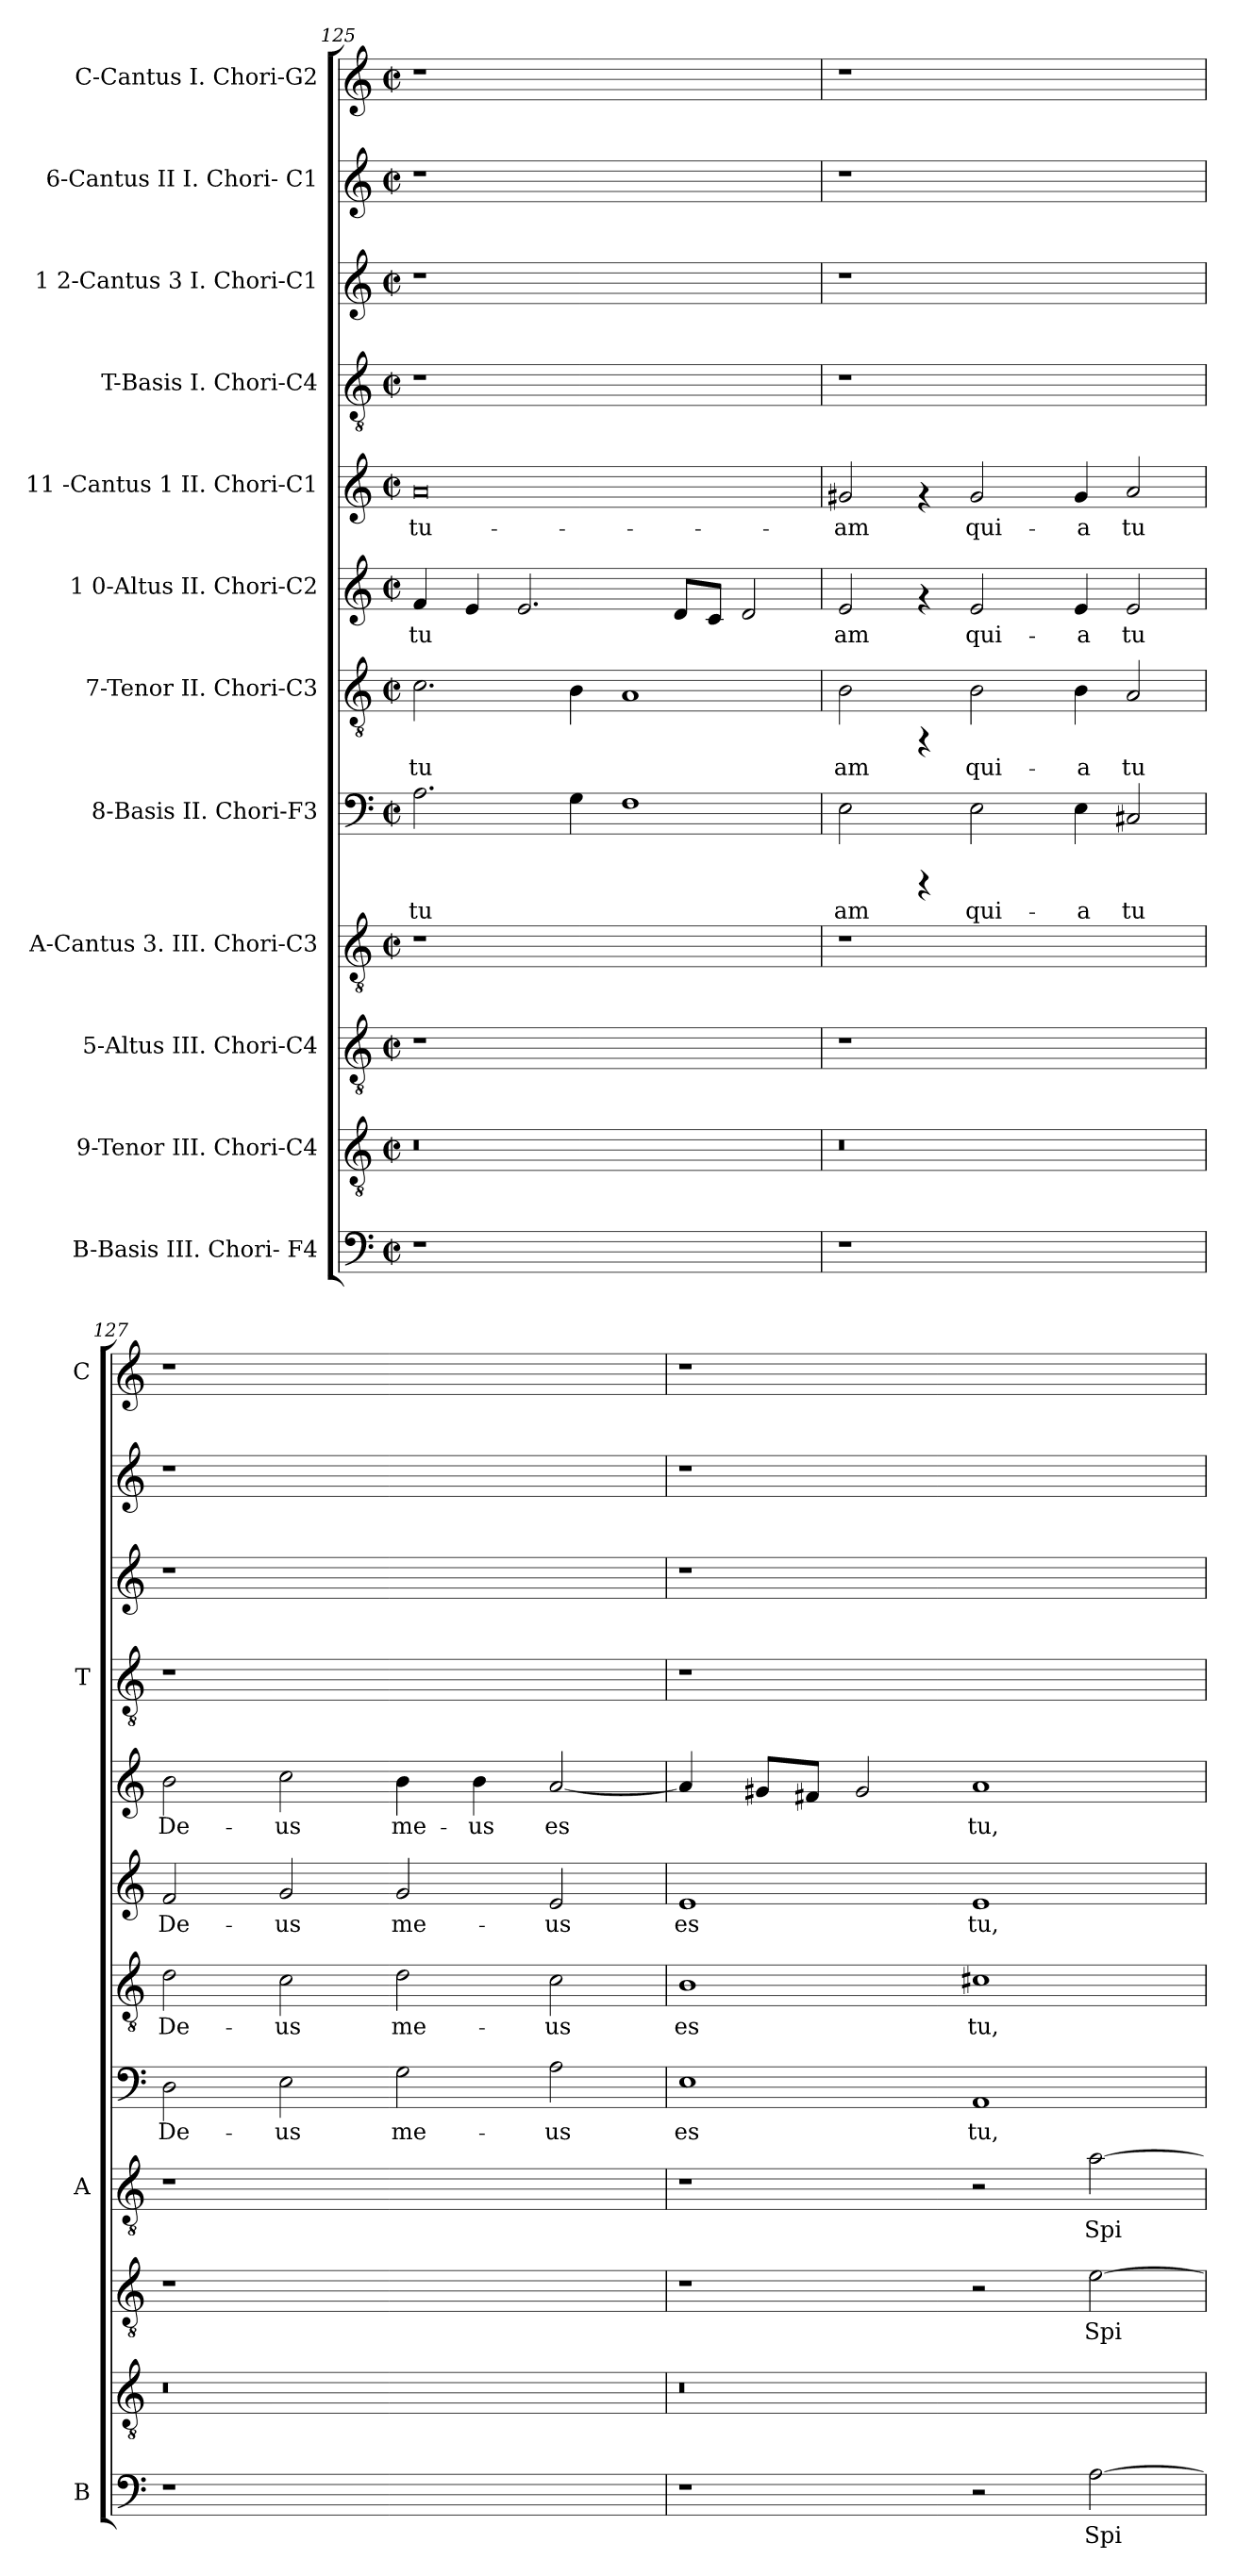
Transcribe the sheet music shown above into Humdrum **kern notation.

**kern	**text	**kern	**kern	**text	**kern	**text	**kern	**text	**kern	**text	**kern	**text	**kern	**text	**kern	**kern	**kern	**kern
*part12	*part12	*part11	*part10	*part10	*part9	*part9	*part8	*part8	*part7	*part7	*part6	*part6	*part5	*part5	*part4	*part3	*part2	*part1
*staff12	*staff12	*staff11	*staff10	*staff10	*staff9	*staff9	*staff8	*staff8	*staff7	*staff7	*staff6	*staff6	*staff5	*staff5	*staff4	*staff3	*staff2	*staff1
*I"B-Basis  III. Chori- F4	*	*I"9-Tenor  III. Chori-C4	*I"5-Altus  III. Chori-C4	*	*I"A-Cantus 3.  III. Chori-C3	*	*I"8-Basis  II. Chori-F3	*	*I"7-Tenor  II. Chori-C3	*	*I"1 0-Altus  II. Chori-C2	*	*I"11 -Cantus 1  II. Chori-C1	*	*I"T-Basis  I. Chori-C4	*I"1 2-Cantus 3  I. Chori-C1	*I"6-Cantus II  I. Chori- C1	*I"C-Cantus  I. Chori-G2
*I'B	*	*	*	*	*I'A	*	*	*	*	*	*	*	*	*	*I'T	*	*	*I'C
*clefF4	*	*clefGv2	*clefGv2	*	*clefGv2	*	*clefF4	*	*clefGv2	*	*clefG2	*	*clefG2	*	*clefGv2	*clefG2	*clefG2	*clefG2
*k[]	*	*k[]	*k[]	*	*k[]	*	*k[]	*	*k[]	*	*k[]	*	*k[]	*	*k[]	*k[]	*k[]	*k[]
*C:	*	*C:	*C:	*	*C:	*	*C:	*	*C:	*	*C:	*	*C:	*	*C:	*C:	*C:	*C:
*M2/2	*	*M2/2	*M2/2	*	*M2/2	*	*M2/2	*	*M2/2	*	*M2/2	*	*M2/2	*	*M2/2	*M2/2	*M2/2	*M2/2
*met(c|)	*	*met(c|)	*met(c|)	*	*met(c|)	*	*met(c|)	*	*met(c|)	*	*met(c|)	*	*met(c|)	*	*met(c|)	*met(c|)	*met(c|)	*met(c|)
=125	=125	=125	=125	=125	=125	=125	=125	=125	=125	=125	=125	=125	=125	=125	=125	=125	=125	=125
!	!	!	!	!	!	!	!	!LO:LY:b:cj	!	!LO:LY:b:cj	!	!LO:LY:b:cj	!	!LO:LY:b:cj	!	!	!	!
1r	.	0r	1r	.	1r	.	2.A\	tu-	2.c\	tu-	4f/	tu-	0a	tu-	1r	1r	1r	1r
!	!	!	!	!	!	!	!	!	!	!	!	!LO:LY:b:cj	!	!	!	!	!	!
.	.	.	.	.	.	.	.	.	.	.	4e/	--	.	.	.	.	.	.
!	!	!	!	!	!	!	!	!	!	!	!	!LO:LY:b:cj	!	!	!	!	!	!
.	.	.	.	.	.	.	.	.	.	.	2.e/	--	.	.	.	.	.	.
!	!	!	!	!	!	!	!	!LO:LY:b:cj	!	!LO:LY:b:cj	!	!	!	!	!	!	!	!
.	.	.	.	.	.	.	4G\	--	4B\	--	.	.	.	.	.	.	.	.
!	!	!	!	!	!	!	!	!LO:LY:b:cj	!	!LO:LY:b:cj	!	!	!	!	!	!	!	!
1ryy	.	.	1ryy	.	1ryy	.	1F	--	1A	--	.	.	.	.	1ryy	1ryy	1ryy	1ryy
!	!	!	!	!	!	!	!	!	!	!	!	!LO:LY:b:cj	!	!	!	!	!	!
.	.	.	.	.	.	.	.	.	.	.	8d/L	--	.	.	.	.	.	.
!	!	!	!	!	!	!	!	!	!	!	!	!LO:LY:b:cj	!	!	!	!	!	!
.	.	.	.	.	.	.	.	.	.	.	8c/J	--	.	.	.	.	.	.
!	!	!	!	!	!	!	!	!	!	!	!	!LO:LY:b:cj	!	!	!	!	!	!
.	.	.	.	.	.	.	.	.	.	.	2d/	--	.	.	.	.	.	.
=126	=126	=126	=126	=126	=126	=126	=126	=126	=126	=126	=126	=126	=126	=126	=126	=126	=126	=126
!	!	!	!	!	!	!	!	!LO:LY:b:cj	!	!LO:LY:b:cj	!	!LO:LY:b:cj	!	!LO:LY:b:cj	!	!	!	!
1r	.	0r	1r	.	1r	.	2E\	-am	2B\	-am	2e/	-am	2g#X/	-am	1r	1r	1r	1r
.	.	.	.	.	.	.	4rCCC	.	4rFF	.	4rf	.	4rf	.	.	.	.	.
!	!	!	!	!	!	!	!	!LO:LY:b:cj	!	!LO:LY:b:cj	!	!LO:LY:b:cj	!	!LO:LY:b:cj	!	!	!	!
.	.	.	.	.	.	.	2E\	qui-	2B\	qui-	2e/	qui-	2g#/	qui-	.	.	.	.
1ryy	.	.	1ryy	.	1ryy	.	.	.	.	.	.	.	.	.	1ryy	1ryy	1ryy	1ryy
!	!	!	!	!	!	!	!	!LO:LY:b:cj	!	!LO:LY:b:cj	!	!LO:LY:b:cj	!	!LO:LY:b:cj	!	!	!	!
.	.	.	.	.	.	.	4E\	-a	4B\	-a	4e/	-a	4g#/	-a	.	.	.	.
!	!	!	!	!	!	!	!	!LO:LY:b:cj	!	!LO:LY:b:cj	!	!LO:LY:b:cj	!	!LO:LY:b:cj	!	!	!	!
.	.	.	.	.	.	.	2C#X/	tu	2A/	tu	2e/	tu	2a/	tu	.	.	.	.
=127	=127	=127	=127	=127	=127	=127	=127	=127	=127	=127	=127	=127	=127	=127	=127	=127	=127	=127
!	!	!	!	!	!	!	!	!LO:LY:b:cj	!	!LO:LY:b:cj	!	!LO:LY:b:cj	!	!LO:LY:b:cj	!	!	!	!
1r	.	0r	1r	.	1r	.	2D\	De-	2d\	De-	2f/	De-	2b\	De-	1r	1r	1r	1r
!	!	!	!	!	!	!	!	!LO:LY:b:cj	!	!LO:LY:b:cj	!	!LO:LY:b:cj	!	!LO:LY:b:cj	!	!	!	!
.	.	.	.	.	.	.	2E\	-us	2c\	-us	2g/	-us	2cc\	-us	.	.	.	.
!	!	!	!	!	!	!	!	!LO:LY:b:cj	!	!LO:LY:b:cj	!	!LO:LY:b:cj	!	!LO:LY:b:cj	!	!	!	!
1ryy	.	.	1ryy	.	1ryy	.	2G\	me-	2d\	me-	2g/	me-	4b\	me-	1ryy	1ryy	1ryy	1ryy
!	!	!	!	!	!	!	!	!	!	!	!	!	!	!LO:LY:b:cj	!	!	!	!
.	.	.	.	.	.	.	.	.	.	.	.	.	4b\	-us	.	.	.	.
!	!	!	!	!	!	!	!	!LO:LY:b:cj	!	!LO:LY:b:cj	!	!LO:LY:b:cj	!	!LO:LY:b:cj	!	!	!	!
.	.	.	.	.	.	.	2A\	-us	2c\	-us	2e/	-us	[<2a/	es	.	.	.	.
=128	=128	=128	=128	=128	=128	=128	=128	=128	=128	=128	=128	=128	=128	=128	=128	=128	=128	=128
!	!	!	!	!	!	!	!	!LO:LY:b:cj	!	!LO:LY:b:cj	!	!LO:LY:b:cj	!	!LO:LY:b:cj	!	!	!	!
1r	.	0r	1r	.	1r	.	1E	es	1B	es	1e	es	4a/]	.	1r	1r	1r	1r
!	!	!	!	!	!	!	!	!	!	!	!	!	!	!LO:LY:b:cj	!	!	!	!
.	.	.	.	.	.	.	.	.	.	.	.	.	8g#X/L	.	.	.	.	.
!	!	!	!	!	!	!	!	!	!	!	!	!	!	!LO:LY:b:cj	!	!	!	!
.	.	.	.	.	.	.	.	.	.	.	.	.	8f#X/J	.	.	.	.	.
!	!	!	!	!	!	!	!	!	!	!	!	!	!	!LO:LY:b:cj	!	!	!	!
.	.	.	.	.	.	.	.	.	.	.	.	.	2g#/	.	.	.	.	.
!	!	!	!	!	!	!	!	!LO:LY:b:cj	!	!LO:LY:b:cj	!	!LO:LY:b:cj	!	!LO:LY:b:cj	!	!	!	!
2r	.	.	2r	.	2r	.	1AA	tu,	1c#X	tu,	1e	tu,	1a	tu,	1ryy	1ryy	1ryy	1ryy
!	!LO:LY:b:cj	!	!	!LO:LY:b:cj	!	!LO:LY:b:cj	!	!	!	!	!	!	!	!	!	!	!	!
[>2A\	Spi-	.	[>2e\	Spi-	[>2a\	Spi-	.	.	.	.	.	.	.	.	.	.	.	.
=	=	=	=	=	=	=	=	=	=	=	=	=	=	=	=	=	=	=
*-	*-	*-	*-	*-	*-	*-	*-	*-	*-	*-	*-	*-	*-	*-	*-	*-	*-	*-
